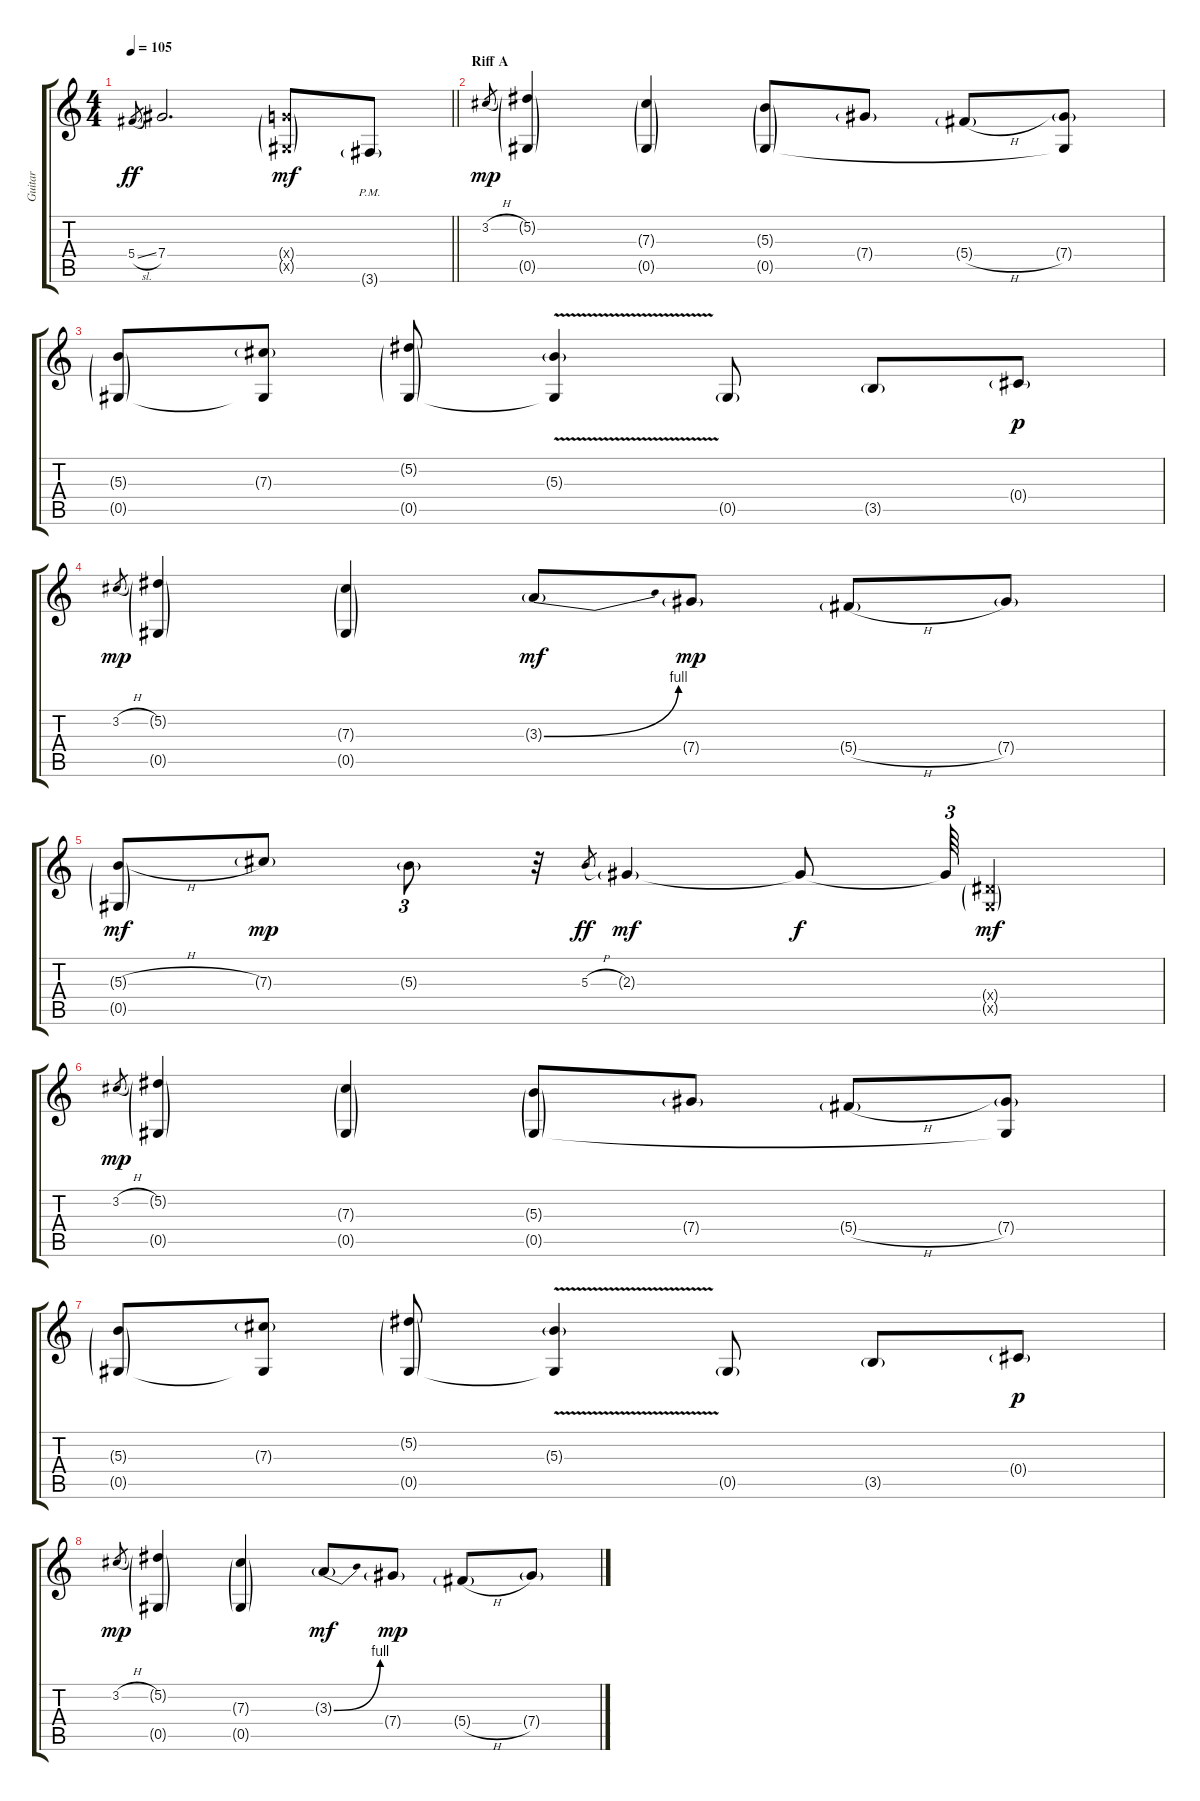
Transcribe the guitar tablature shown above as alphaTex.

\track ("Guitar" "Guitar") {instrument electricguitarmuted}
\staff {score tabs}
\tuning (Eb4 Bb3 Gb3 Db3 Ab2 Eb2) {hide}
\ts (4 4)
\tempo 105
\clef g2
\barLineRight lightlight
\ks c
5.4{sl}.8{gr dy ff} 7.4.2{d} (6.4{g x} 0.5{g x}).8{dy mf} 3.6{g pm}.8 |
\section ("" "Riff A")
3.2{h}.8{gr dy mp} (5.2{g} 0.5{g}).4 (7.3{g} 0.5{g}).4 (5.3{g} 0.5{g}).8 7.4{g}.8 5.4{h g}.8 (7.4{g} 0.5{t}).8 |
(5.3{g} 0.5{g}).8 (7.3{g} 0.5{t}).8 (5.2{g} 0.5{g}).8 (5.3{v g} 0.5{t}).4 0.5{g}.8 3.5{g}.8 0.4{g}.8{dy p} |
3.2{h}.8{gr dy mp} (5.2{g} 0.5{g}).4 (7.3{g} 0.5{g}).4 3.3{be (bend 0 0 60 4) g}.8{dy mf} 7.4{g}.8{dy mp} 5.4{h g}.8 7.4{g}.8 |
(5.3{h g} 0.5{g}).8{dy mf} 7.3{g}.8{dy mp} 5.3{g}.8{tu (3 2)} r.32 5.3{h}.8{gr dy ff} 2.3{g}.4{dy mf} 2.3{t}.8{dy f} 2.3{t}.64{tu (3 2)} (2.4{g x} 0.5{g x}).4{dy mf} |
3.2{h}.8{gr dy mp} (5.2{g} 0.5{g}).4 (7.3{g} 0.5{g}).4 (5.3{g} 0.5{g}).8 7.4{g}.8 5.4{h g}.8 (7.4{g} 0.5{t}).8 |
(5.3{g} 0.5{g}).8 (7.3{g} 0.5{t}).8 (5.2{g} 0.5{g}).8 (5.3{v g} 0.5{t}).4 0.5{g}.8 3.5{g}.8 0.4{g}.8{dy p} |
3.2{h}.8{gr dy mp} (5.2{g} 0.5{g}).4 (7.3{g} 0.5{g}).4 3.3{be (bend 0 0 60 4) g}.8{dy mf} 7.4{g}.8{dy mp} 5.4{h g}.8 7.4{g}.8
